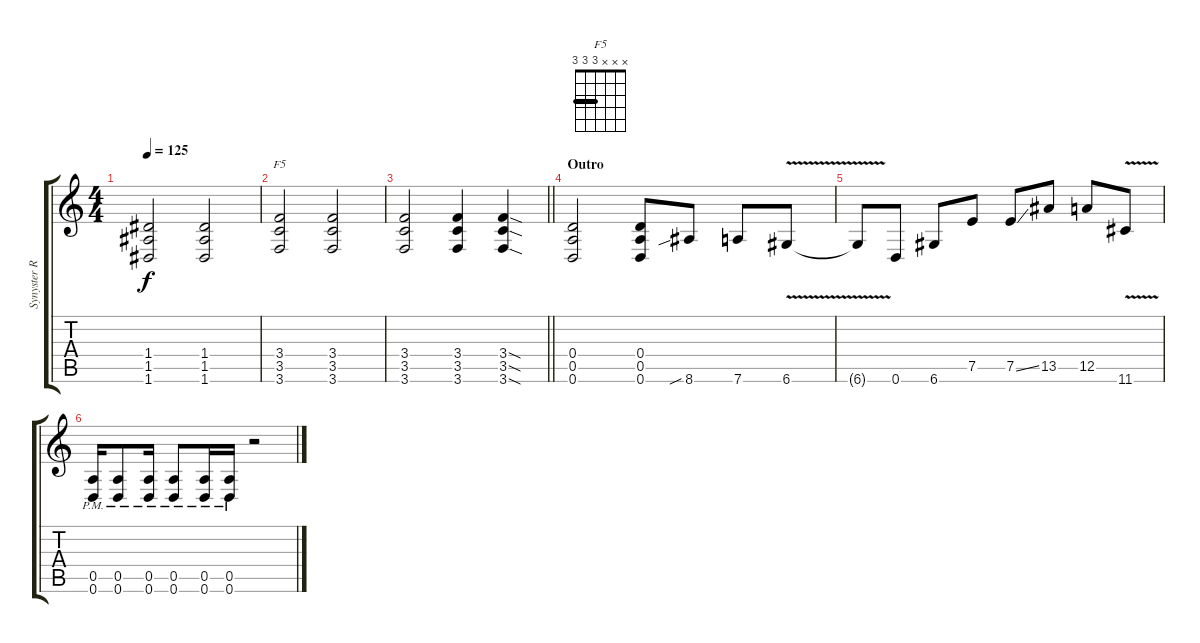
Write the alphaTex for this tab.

\track ("Synyster Rythem" "Synyster R") {instrument distortionguitar}
\staff {score tabs}
\tuning (E4 B3 G3 D3 A2 D2) {hide}
\chord ("F5" x x x 3 3 3) {barre 3}
\ts (4 4)
\tempo 125
\clef g2
\ks c
(1.4 1.5 1.6).2{dy f} (1.4 1.5 1.6).2 |
(3.4 3.5 3.6).2{ch "F5"} (3.4 3.5 3.6).2 |
\barLineRight lightlight
(3.4 3.5 3.6).2 (3.4 3.5 3.6).4 (3.4{sod} 3.5{sod} 3.6{sod}).4 |
\section ("" "Outro")
(0.4 0.5 0.6).2 (0.4 0.5 0.6).8 8.6{sib}.8 7.6.8 6.6{v}.8 |
6.6{t}.8 0.6.8 6.6.8 7.5.8 7.5{ss}.8 13.5.8 12.5.8 11.6{v}.8 |
(0.5{pm} 0.6{pm}).16 (0.5{pm} 0.6{pm}).8 (0.5{pm} 0.6{pm}).16 (0.5{pm} 0.6{pm}).8 (0.5{pm} 0.6{pm}).16 (0.5{pm} 0.6{pm}).16 r.2
